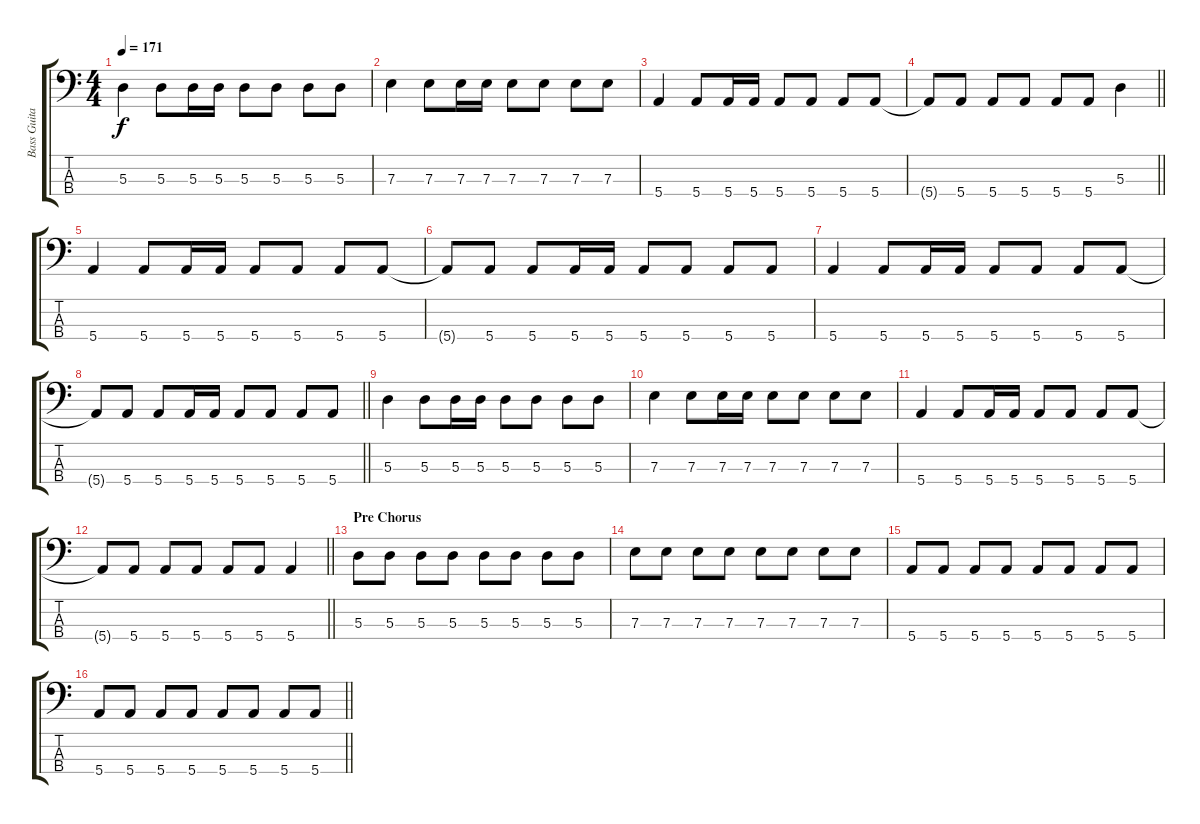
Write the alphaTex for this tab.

\track ("Bass Guitar - EkaRock" "Bass Guita") {instrument electricbasspick}
\staff {score tabs}
\tuning (G2 D2 A1 E1) {hide}
\ts (4 4)
\tempo 171
\clef f4
\ks c
5.3.4{dy f} 5.3.8 5.3.16 5.3.16 5.3.8 5.3.8 5.3.8 5.3.8 |
7.3.4 7.3.8 7.3.16 7.3.16 7.3.8 7.3.8 7.3.8 7.3.8 |
5.4.4 5.4.8 5.4.16 5.4.16 5.4.8 5.4.8 5.4.8 5.4.8 |
\barLineRight lightlight
5.4{t}.8 5.4.8 5.4.8 5.4.8 5.4.8 5.4.8 5.3.4 |
5.4.4 5.4.8 5.4.16 5.4.16 5.4.8 5.4.8 5.4.8 5.4.8 |
5.4{t}.8 5.4.8 5.4.8 5.4.16 5.4.16 5.4.8 5.4.8 5.4.8 5.4.8 |
5.4.4 5.4.8 5.4.16 5.4.16 5.4.8 5.4.8 5.4.8 5.4.8 |
\barLineRight lightlight
5.4{t}.8 5.4.8 5.4.8 5.4.16 5.4.16 5.4.8 5.4.8 5.4.8 5.4.8 |
5.3.4 5.3.8 5.3.16 5.3.16 5.3.8 5.3.8 5.3.8 5.3.8 |
7.3.4 7.3.8 7.3.16 7.3.16 7.3.8 7.3.8 7.3.8 7.3.8 |
5.4.4 5.4.8 5.4.16 5.4.16 5.4.8 5.4.8 5.4.8 5.4.8 |
\barLineRight lightlight
5.4{t}.8 5.4.8 5.4.8 5.4.8 5.4.8 5.4.8 5.4.4 |
\section ("" "Pre Chorus")
5.3.8 5.3.8 5.3.8 5.3.8 5.3.8 5.3.8 5.3.8 5.3.8 |
7.3.8 7.3.8 7.3.8 7.3.8 7.3.8 7.3.8 7.3.8 7.3.8 |
5.4.8 5.4.8 5.4.8 5.4.8 5.4.8 5.4.8 5.4.8 5.4.8 |
\barLineRight lightlight
5.4.8 5.4.8 5.4.8 5.4.8 5.4.8 5.4.8 5.4.8 5.4.8
